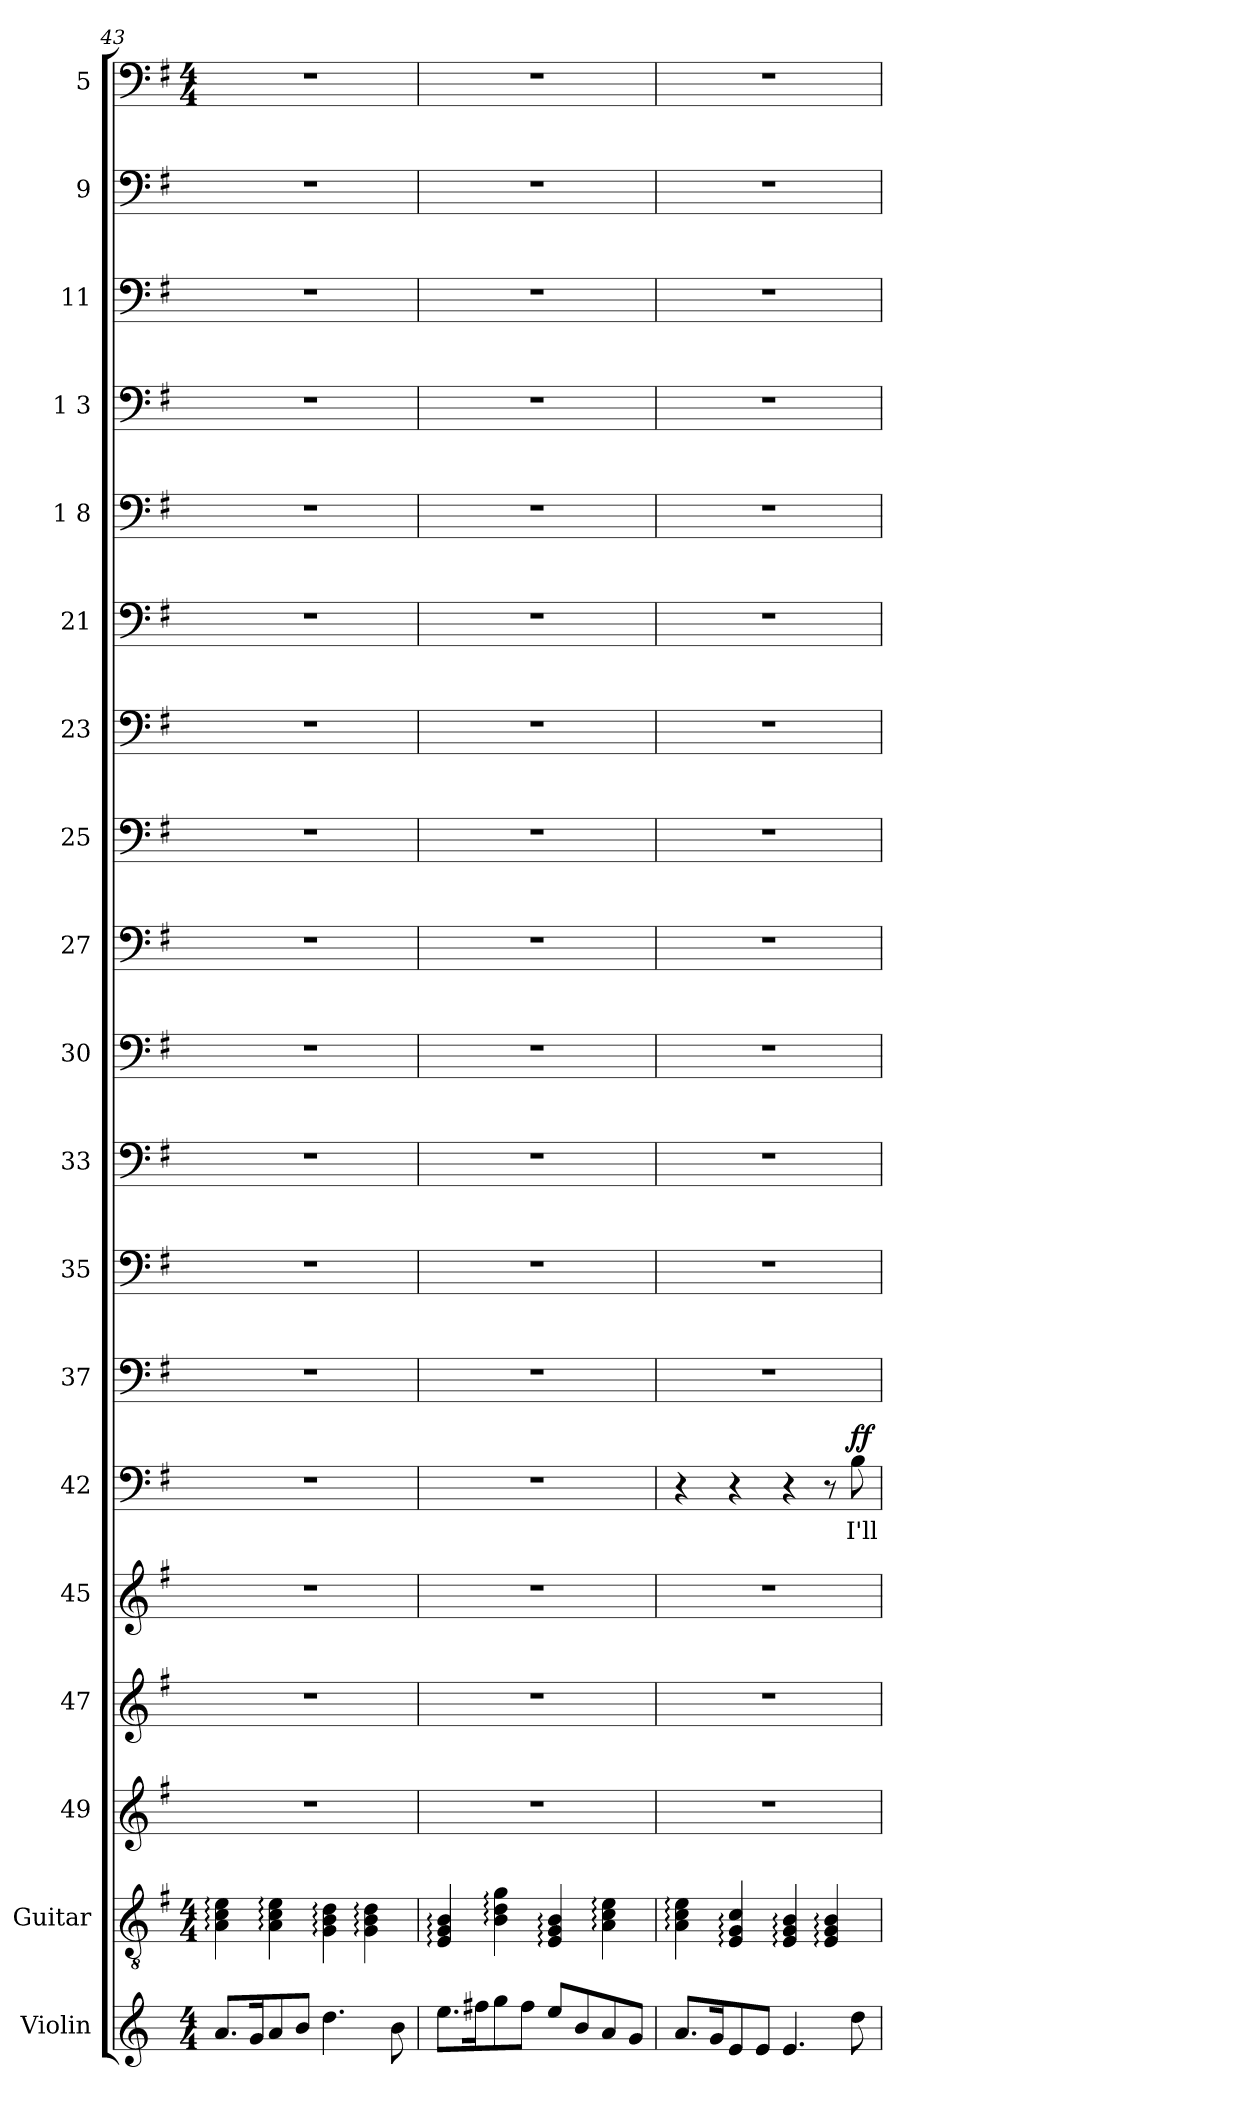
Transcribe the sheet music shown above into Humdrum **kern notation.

**kern	**kern	**kern	**kern	**kern	**kern	**text	**dynam	**kern	**kern	**kern	**kern	**kern	**kern	**kern	**kern	**kern	**kern	**kern	**kern	**kern
*part19	*part18	*part17	*part16	*part15	*part14	*part14	*part14	*part13	*part12	*part11	*part10	*part9	*part8	*part7	*part6	*part5	*part4	*part3	*part2	*part1
*staff19	*staff18	*staff17	*staff16	*staff15	*staff14	*staff14	*staff14	*staff13	*staff12	*staff11	*staff10	*staff9	*staff8	*staff7	*staff6	*staff5	*staff4	*staff3	*staff2	*staff1
*I"Violin	*I"Guitar	*I"49	*I"47	*I"45	*I"42	*	*	*I"37	*I"35	*I"33	*I"30	*I"27	*I"25	*I"23	*I"21	*I"1 8	*I"1 3	*I"11	*I"9	*I"5
*I'Vln.	*I'Guit.	*	*	*	*	*	*	*	*	*	*	*	*	*	*	*	*	*	*	*
!!LO:LB:g=z
*clefG2	*clefGv2	*clefG2	*clefG2	*clefG2	*clefF4	*	*	*clefF4	*clefF4	*clefF4	*clefF4	*clefF4	*clefF4	*clefF4	*clefF4	*clefF4	*clefF4	*clefF4	*clefF4	*clefF4
*	*ITrd4c7	*ITrd-3c-5	*ITrd-3c-5	*ITrd-3c-5	*ITrd-3c-5	*	*	*ITrd-3c-5	*ITrd-3c-5	*ITrd-3c-5	*ITrd-3c-5	*ITrd-3c-5	*ITrd-3c-5	*ITrd-3c-5	*ITrd-3c-5	*ITrd-3c-5	*ITrd-3c-5	*ITrd-3c-5	*ITrd-3c-5	*ITrd-3c-5
*k[]	*k[]	*k[]	*k[]	*k[]	*k[]	*	*	*k[]	*k[]	*k[]	*k[]	*k[]	*k[]	*k[]	*k[]	*k[]	*k[]	*k[]	*k[]	*k[]
*C:	*C:	*C:	*C:	*C:	*C:	*	*	*C:	*C:	*C:	*C:	*C:	*C:	*C:	*C:	*C:	*C:	*C:	*C:	*C:
*M4/4	*M4/4	*	*	*	*	*	*	*	*	*	*	*	*	*	*	*	*	*	*	*M4/4
=43	=43	=43	=43	=43	=43	=43	=43	=43	=43	=43	=43	=43	=43	=43	=43	=43	=43	=43	=43	=43
8.a/L	4D\: 4F\: 4A\:	1r	1r	1r	1r	.	.	1r	1r	1r	1r	1r	1r	1r	1r	1r	1r	1r	1r	1r
16g/k	.	.	.	.	.	.	.	.	.	.	.	.	.	.	.	.	.	.	.	.
8a/	4D\: 4F\: 4A\:	.	.	.	.	.	.	.	.	.	.	.	.	.	.	.	.	.	.	.
8b/J	.	.	.	.	.	.	.	.	.	.	.	.	.	.	.	.	.	.	.	.
4.dd\	4C\: 4E\: 4G\:	.	.	.	.	.	.	.	.	.	.	.	.	.	.	.	.	.	.	.
.	4C\: 4E\: 4G\:	.	.	.	.	.	.	.	.	.	.	.	.	.	.	.	.	.	.	.
8b\	.	.	.	.	.	.	.	.	.	.	.	.	.	.	.	.	.	.	.	.
=44	=44	=44	=44	=44	=44	=44	=44	=44	=44	=44	=44	=44	=44	=44	=44	=44	=44	=44	=44	=44
8.ee\L	4AA/: 4C/: 4E/:	1r	1r	1r	1r	.	.	1r	1r	1r	1r	1r	1r	1r	1r	1r	1r	1r	1r	1r
16ff#X\k	.	.	.	.	.	.	.	.	.	.	.	.	.	.	.	.	.	.	.	.
8gg\	4E\: 4G\: 4c\:	.	.	.	.	.	.	.	.	.	.	.	.	.	.	.	.	.	.	.
8ff#\J	.	.	.	.	.	.	.	.	.	.	.	.	.	.	.	.	.	.	.	.
8ee/L	4AA/: 4C/: 4E/:	.	.	.	.	.	.	.	.	.	.	.	.	.	.	.	.	.	.	.
8b/	.	.	.	.	.	.	.	.	.	.	.	.	.	.	.	.	.	.	.	.
8a/	4D\: 4F\: 4A\:	.	.	.	.	.	.	.	.	.	.	.	.	.	.	.	.	.	.	.
8g/J	.	.	.	.	.	.	.	.	.	.	.	.	.	.	.	.	.	.	.	.
=45	=45	=45	=45	=45	=45	=45	=45	=45	=45	=45	=45	=45	=45	=45	=45	=45	=45	=45	=45	=45
8.a/L	4D\: 4F\: 4A\:	1r	1r	1r	4r	.	.	1r	1r	1r	1r	1r	1r	1r	1r	1r	1r	1r	1r	1r
16g/k	.	.	.	.	.	.	.	.	.	.	.	.	.	.	.	.	.	.	.	.
8e/	4AA/: 4C/: 4F/:	.	.	.	4r	.	.	.	.	.	.	.	.	.	.	.	.	.	.	.
8e/J	.	.	.	.	.	.	.	.	.	.	.	.	.	.	.	.	.	.	.	.
4.e/	4AA/: 4C/: 4E/:	.	.	.	4r	.	.	.	.	.	.	.	.	.	.	.	.	.	.	.
.	4AA/: 4C/: 4E/:	.	.	.	8r	.	.	.	.	.	.	.	.	.	.	.	.	.	.	.
!	!	!	!	!	!	!LO:LY:b	!LO:DY:a	!	!	!	!	!	!	!	!	!	!	!	!	!
8dd\	.	.	.	.	8e\	I'll	ff	.	.	.	.	.	.	.	.	.	.	.	.	.
=	=	=	=	=	=	=	=	=	=	=	=	=	=	=	=	=	=	=	=	=
*-	*-	*-	*-	*-	*-	*-	*-	*-	*-	*-	*-	*-	*-	*-	*-	*-	*-	*-	*-	*-
